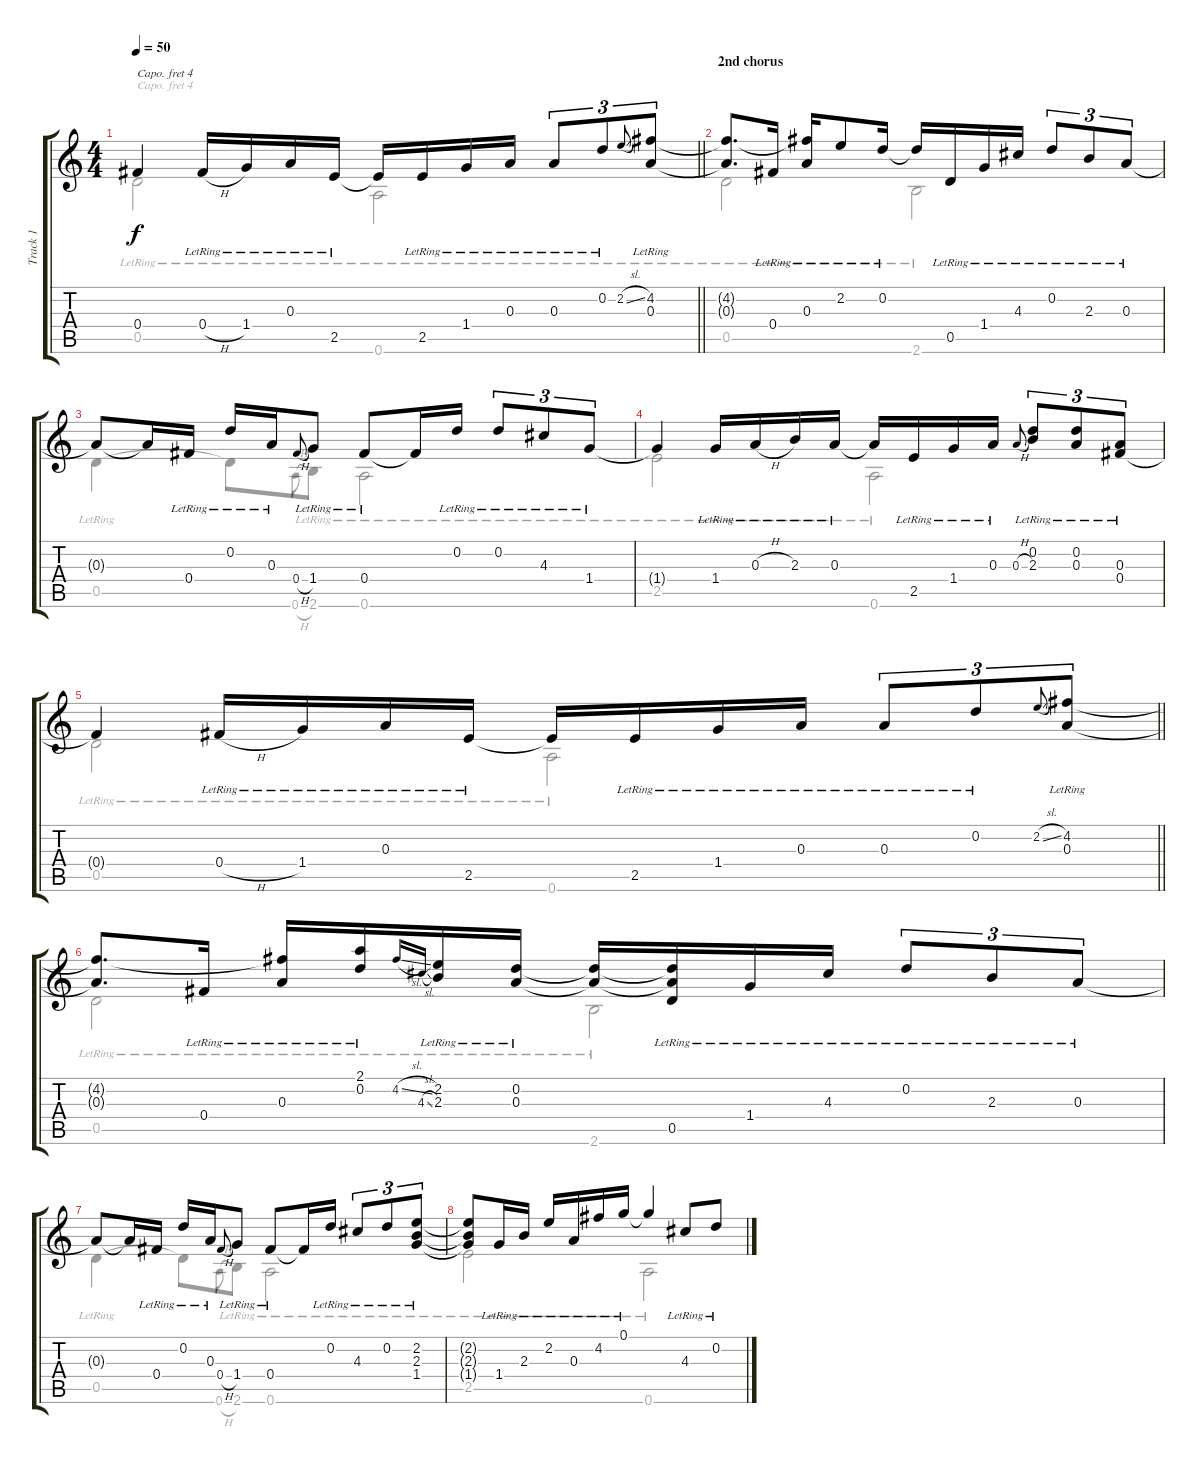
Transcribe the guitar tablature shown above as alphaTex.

\track ("Track 1" "Track 1") {instrument acousticguitarsteel}
\staff {score tabs}
\capo 4
\tuning (Eb4 Bb3 F3 D3 Bb2 F2) {hide}
\voice
\ts (4 4)
\tempo 50
\clef g2
\barLineRight lightlight
\ks c
0.4{t}.4{dy f} 0.4{h lr}.16 1.4{lr}.16 0.3{lr}.16 2.5{lr}.16 2.5{t}.16 2.5{lr}.16 1.4{lr}.16 0.3{lr}.16 0.3{lr}.8{tu (3 2)} 0.2{lr}.8{tu (3 2)} 2.2{sl}.8{gr onbeat} (4.2{lr} 0.3{lr}).8{tu (3 2)} |
\section ("" "2nd chorus")
(4.2{t} 0.3{t}).8{d} 0.4{lr}.16 (4.2{t} 0.3{lr}).16 2.2{lr}.8 0.2{lr}.16 0.2{t}.16 0.5{lr}.16 1.4{lr}.16 4.3{lr}.16 0.2{lr}.8{tu (3 2)} 2.3{lr}.8{tu (3 2)} 0.3{lr}.8{tu (3 2)} |
0.3{t}.8 0.3{t}.16 0.4{lr}.16 0.2{lr}.16 0.3{lr}.16 0.4{h}.8{gr onbeat} 1.4{lr}.8 0.4{lr}.8 0.4{t}.16 0.2{lr}.16 0.2{lr}.8{tu (3 2)} 4.3{lr}.8{tu (3 2)} 1.4{lr}.8{tu (3 2)} |
1.4{t}.4 1.4{lr}.16 0.3{h lr}.16 2.3{lr}.16 0.3{lr}.16 0.3{t}.16 2.5{lr}.16 1.4{lr}.16 0.3{lr}.16 0.3{h}.8{gr onbeat} (0.2{lr} 2.3{lr}).8{tu (3 2)} (0.2{lr} 0.3{lr}).8{tu (3 2)} (0.3{lr} 0.4{lr}).8{tu (3 2)} |
\barLineRight lightlight
0.4{t}.4 0.4{h lr}.16 1.4{lr}.16 0.3{lr}.16 2.5{lr}.16 2.5{t}.16 2.5{lr}.16 1.4{lr}.16 0.3{lr}.16 0.3{lr}.8{tu (3 2)} 0.2{lr}.8{tu (3 2)} 2.2{sl}.8{gr onbeat} (4.2{lr} 0.3{lr}).8{tu (3 2)} |
(4.2{t} 0.3{t}).8{d} 0.4{lr}.16 (4.2{t} 0.3{lr}).16 (2.1{lr} 0.2{lr}).16 4.2{sl}.16{gr onbeat} 4.3{sl}.16{gr onbeat} (2.2{lr} 2.3{lr}).16 (0.2{lr} 0.3{lr}).16 (0.2{t} 0.3{t}).16 (0.2{t} 0.3{t} 0.5{lr}).16 1.4{lr}.16 4.3{lr}.16 0.2{lr}.8{tu (3 2)} 2.3{lr}.8{tu (3 2)} 0.3{lr}.8{tu (3 2)} |
0.3{t}.8 0.3{t}.16 0.4{lr}.16 0.2{lr}.16 0.3{lr}.16 0.4{h}.8{gr onbeat} 1.4{lr}.8 0.4{lr}.8 0.4{t}.16 0.2{lr}.16 4.3{lr}.8{tu (3 2)} 0.2{lr}.8{tu (3 2)} (2.2{lr} 2.3{lr} 1.4{lr}).8{tu (3 2)} |
(2.2{t} 2.3{t} 1.4{t}).8 1.4{lr}.16 2.3{lr}.16 2.2{lr}.16 0.3{lr}.16 4.2{lr}.16 0.1{lr}.16 0.1{t}.4 4.3{lr}.8 0.2{lr}.8
\voice
\clef g2
\ottava regular
\simile none
\barLineRight lightlight
\ks c
0.5{lr}.2{dy f} 0.6{lr}.2 |
0.5{lr}.2 2.6{lr}.2 |
0.5{lr}.4 0.5{t}.8 0.6{h}.8{gr onbeat} 2.6{lr}.8 0.6{lr}.2 |
2.5{lr}.2 0.6{lr}.2 |
\barLineRight lightlight
0.5{lr}.2 0.6{lr}.2 |
0.5{lr}.2 2.6{lr}.2 |
0.5{lr}.4 0.5{t}.8 0.6{h}.8{gr onbeat} 2.6{lr}.8 0.6{lr}.2 |
2.5{lr}.2 0.6{lr}.2
